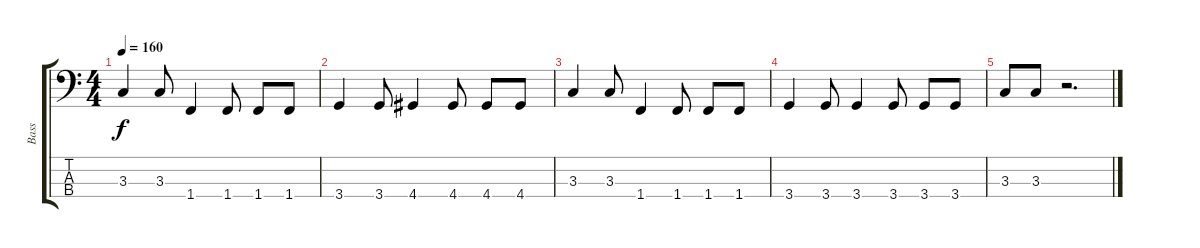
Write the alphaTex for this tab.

\track ("Bass" "Bass") {instrument electricbassfinger}
\staff {score tabs}
\tuning (G2 D2 A1 E1) {hide}
\ts (4 4)
\tempo 160
\clef f4
\ks c
3.3.4{dy f} 3.3.8 1.4.4 1.4.8 1.4.8 1.4.8 |
3.4.4 3.4.8 4.4.4 4.4.8 4.4.8 4.4.8 |
3.3.4 3.3.8 1.4.4 1.4.8 1.4.8 1.4.8 |
3.4.4 3.4.8 3.4.4 3.4.8 3.4.8 3.4.8 |
3.3.8 3.3.8 r.2{d}
